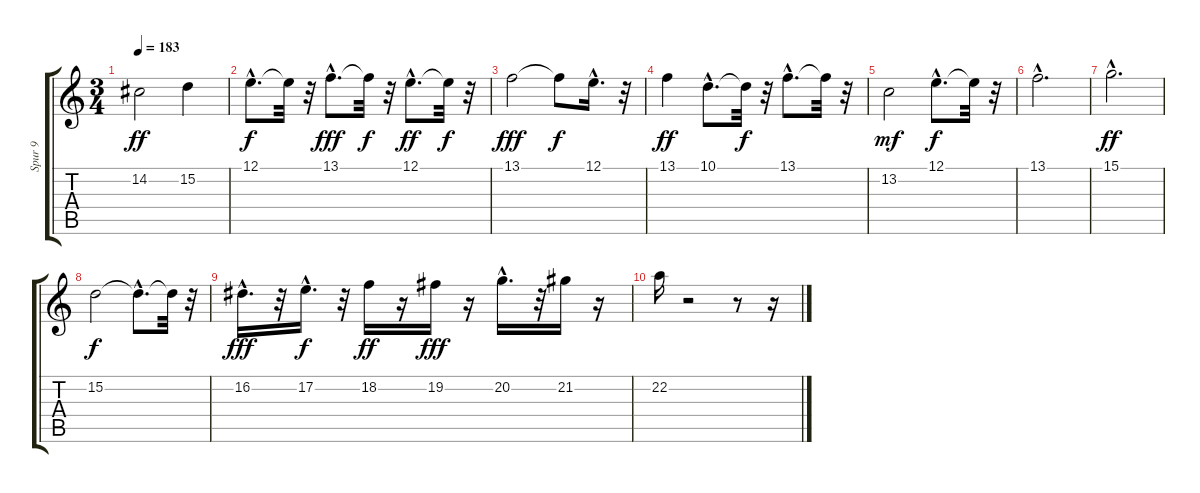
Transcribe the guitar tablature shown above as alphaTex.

\track ("Spur 9" "Spur 9") {instrument harmonica}
\staff {score tabs}
\tuning (E4 B3 G3 D3 A2 E2) {hide}
\ts (3 4)
\tempo 183
\clef g2
\ks c
14.2.2{dy ff} 15.2.4 |
12.1{hac}.8{d dy f} 12.1{t}.32 r.32 13.1{hac}.8{d dy fff} 13.1{t}.32{dy f} r.32 12.1{hac}.8{d dy ff} 12.1{t}.32{dy f} r.32 |
13.1.2{dy fff} 13.1{t}.8{dy f} 12.1{hac}.16{d} r.32 |
13.1.4{dy ff} 10.1{hac}.8{d} 10.1{t}.32{dy f} r.32 13.1{hac}.8{d} 13.1{t}.32 r.32 |
13.2.2{dy mf} 12.1{hac}.8{d dy f} 12.1{t}.32 r.32 |
13.1{hac}.2{d} |
15.1{hac}.2{d dy ff} |
15.2.2{dy f} 15.2{hac t}.8{d} 15.2{t}.32 r.32 |
16.2{hac}.16{d dy fff} r.32 17.2{hac}.16{d dy f} r.32 18.2.16{dy ff} r.16 19.2.16{dy fff} r.16 20.2{hac}.16{d} r.32 21.2.16 r.16 |
22.2.16 r.2 r.8 r.16
